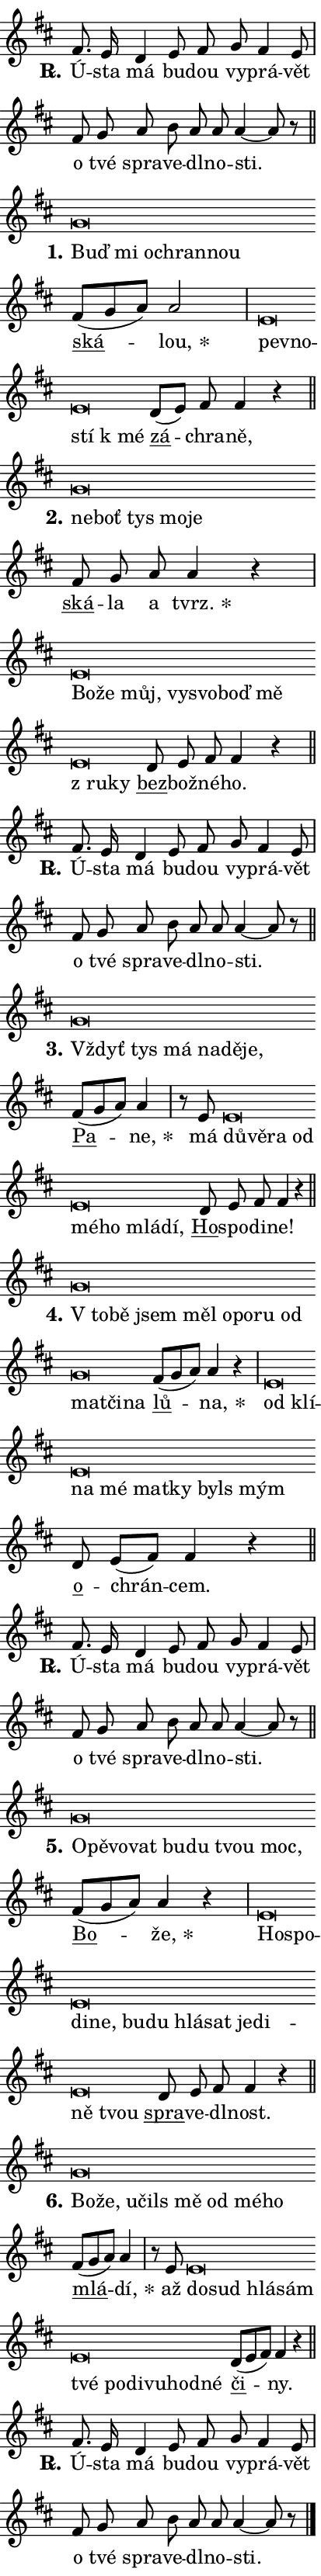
\version "2.24.0"
\header { tagline = "" }
\paper {
  indent = 0\cm
  top-margin = 0\cm
  right-margin = 0.13\cm % to fit lyric hyphens
  bottom-margin = 0\cm
  left-margin = 0\cm
  paper-width = 7\cm
  page-breaking = #ly:one-page-breaking
  system-system-spacing.basic-distance = #11
  score-system-spacing.basic-distance = #11
  ragged-last = ##f
}


%% Author: Thomas Morley
%% https://lists.gnu.org/archive/html/lilypond-user/2020-05/msg00002.html
#(define (line-position grob)
"Returns position of @var[grob} in current system:
   @code{'start}, if at first time-step
   @code{'end}, if at last time-step
   @code{'middle} otherwise
"
  (let* ((col (ly:item-get-column grob))
         (ln (ly:grob-object col 'left-neighbor))
         (rn (ly:grob-object col 'right-neighbor))
         (col-to-check-left (if (ly:grob? ln) ln col))
         (col-to-check-right (if (ly:grob? rn) rn col))
         (break-dir-left
           (and
             (ly:grob-property col-to-check-left 'non-musical #f)
             (ly:item-break-dir col-to-check-left)))
         (break-dir-right
           (and
             (ly:grob-property col-to-check-right 'non-musical #f)
             (ly:item-break-dir col-to-check-right))))
        (cond ((eqv? 1 break-dir-left) 'start)
              ((eqv? -1 break-dir-right) 'end)
              (else 'middle))))

#(define (tranparent-at-line-position vctor)
  (lambda (grob)
  "Relying on @code{line-position} select the relevant enry from @var{vctor}.
Used to determine transparency,"
    (case (line-position grob)
      ((end) (not (vector-ref vctor 0)))
      ((middle) (not (vector-ref vctor 1)))
      ((start) (not (vector-ref vctor 2))))))

noteHeadBreakVisibility =
#(define-music-function (break-visibility)(vector?)
"Makes @code{NoteHead}s transparent relying on @var{break-visibility}"
#{
  \override NoteHead.transparent =
    #(tranparent-at-line-position break-visibility)
#})

#(define delete-ledgers-for-transparent-note-heads
  (lambda (grob)
    "Reads whether a @code{NoteHead} is transparent.
If so this @code{NoteHead} is removed from @code{'note-heads} from
@var{grob}, which is supposed to be @code{LedgerLineSpanner}.
As a result ledgers are not printed for this @code{NoteHead}"
    (let* ((nhds-array (ly:grob-object grob 'note-heads))
           (nhds-list
             (if (ly:grob-array? nhds-array)
                 (ly:grob-array->list nhds-array)
                 '()))
           ;; Relies on the transparent-property being done before
           ;; Staff.LedgerLineSpanner.after-line-breaking is executed.
           ;; This is fragile ...
           (to-keep
             (remove
               (lambda (nhd)
                 (ly:grob-property nhd 'transparent #f))
               nhds-list)))
      ;; TODO find a better method to iterate over grob-arrays, similiar
      ;; to filter/remove etc for lists
      ;; For now rebuilt from scratch
      (set! (ly:grob-object grob 'note-heads)  '())
      (for-each
        (lambda (nhd)
          (ly:pointer-group-interface::add-grob grob 'note-heads nhd))
        to-keep))))

squashNotes = {
  \override NoteHead.X-extent = #'(-0.2 . 0.2)
  \override NoteHead.Y-extent = #'(-0.75 . 0)
  \override NoteHead.stencil =
    #(lambda (grob)
       (let ((pos (ly:grob-property grob 'staff-position)))
         (begin
           (if (< pos -7) (display "ERROR: Lower brevis then expected\n") (display ""))
           (if (<= pos -6) ly:text-interface::print ly:note-head::print))))
}
unSquashNotes = {
  \revert NoteHead.X-extent
  \revert NoteHead.Y-extent
  \revert NoteHead.stencil
}

hideNotes = \noteHeadBreakVisibility #begin-of-line-visible
unHideNotes = \noteHeadBreakVisibility #all-visible

% work-around for resetting accidentals
% https://lilypond.org/doc/v2.23/Documentation/notation/displaying-rhythms#unmetered-music
cadenzaMeasure = {
  \cadenzaOff
  \partial 1024 s1024
  \cadenzaOn
}

#(define-markup-command (accent layout props text) (markup?)
  "Underline accented syllable"
  (interpret-markup layout props
    #{\markup \override #'(offset . 4.3) \underline { #text }#}))

responsum = \markup \concat {
  "R" \hspace #-1.05 \path #0.1 #'((moveto 0 0.07) (lineto 0.9 0.8)) \hspace #0.05 "."
}

spaceSize = #0.6828661417322834 % exact space size for TeX Gyre Schola

\layout {
  \context {
    \Staff
    \remove "Time_signature_engraver"
    \override LedgerLineSpanner.after-line-breaking = #delete-ledgers-for-transparent-note-heads
  }
  \context {
    \Lyrics {
      \override LyricSpace.minimum-distance = \spaceSize
      \override LyricText.font-name = #"TeX Gyre Schola"
      \override LyricText.font-size = 1
      \override StanzaNumber.font-name = #"TeX Gyre Schola Bold"
      \override StanzaNumber.font-size = 1
    }
  }
  \context {
    \Score 
    \override NoteHead.text =
      #(lambda (grob) 
        (let ((pos (ly:grob-property grob 'staff-position)))
          #{\markup {
            \combine
              \halign #-0.55 \raise #(if (= pos -6) 0 0.5) \override #'(thickness . 2) \draw-line #'(3.2 . 0)
              \musicglyph "noteheads.sM1"
          }#}))
  }
}

% magnetic-lyrics.ily
%
%   written by
%     Jean Abou Samra <jean@abou-samra.fr>
%     Werner Lemberg <wl@gnu.org>
%
%   adapted by
%     Jiri Hon <jiri.hon@gmail.com>
%
% Version 2022-Apr-15

% https://www.mail-archive.com/lilypond-user@gnu.org/msg149350.html

#(define (Left_hyphen_pointer_engraver context)
   "Collect syllable-hyphen-syllable occurrences in lyrics and store
them in properties.  This engraver only looks to the left.  For
example, if the lyrics input is @code{foo -- bar}, it does the
following.

@itemize @bullet
@item
Set the @code{text} property of the @code{LyricHyphen} grob between
@q{foo} and @q{bar} to @code{foo}.

@item
Set the @code{left-hyphen} property of the @code{LyricText} grob with
text @q{foo} to the @code{LyricHyphen} grob between @q{foo} and
@q{bar}.
@end itemize

Use this auxiliary engraver in combination with the
@code{lyric-@/text::@/apply-@/magnetic-@/offset!} hook."
   (let ((hyphen #f)
         (text #f))
     (make-engraver
      (acknowledgers
       ((lyric-syllable-interface engraver grob source-engraver)
        (set! text grob)))
      (end-acknowledgers
       ((lyric-hyphen-interface engraver grob source-engraver)
        ;(when (not (grob::has-interface grob 'lyric-space-interface))
          (set! hyphen grob)));)
      ((stop-translation-timestep engraver)
       (when (and text hyphen)
         (ly:grob-set-object! text 'left-hyphen hyphen))
       (set! text #f)
       (set! hyphen #f)))))

#(define (lyric-text::apply-magnetic-offset! grob)
   "If the space between two syllables is less than the value in
property @code{LyricText@/.details@/.squash-threshold}, move the right
syllable to the left so that it gets concatenated with the left
syllable.

Use this function as a hook for
@code{LyricText@/.after-@/line-@/breaking} if the
@code{Left_@/hyphen_@/pointer_@/engraver} is active."
   (let ((hyphen (ly:grob-object grob 'left-hyphen #f)))
     (when hyphen
       (let ((left-text (ly:spanner-bound hyphen LEFT)))
         (when (grob::has-interface left-text 'lyric-syllable-interface)
           (let* ((common (ly:grob-common-refpoint grob left-text X))
                  (this-x-ext (ly:grob-extent grob common X))
                  (left-x-ext
                   (begin
                     ;; Trigger magnetism for left-text.
                     (ly:grob-property left-text 'after-line-breaking)
                     (ly:grob-extent left-text common X)))
                  ;; `delta` is the gap width between two syllables.
                  (delta (- (interval-start this-x-ext)
                            (interval-end left-x-ext)))
                  (details (ly:grob-property grob 'details))
                  (threshold (assoc-get 'squash-threshold details 0.2)))
             (when (< delta threshold)
               (let* (;; We have to manipulate the input text so that
                      ;; ligatures crossing syllable boundaries are not
                      ;; disabled.  For languages based on the Latin
                      ;; script this is essentially a beautification.
                      ;; However, for non-Western scripts it can be a
                      ;; necessity.
                      (lt (ly:grob-property left-text 'text))
                      (rt (ly:grob-property grob 'text))
                      (is-space (grob::has-interface hyphen 'lyric-space-interface))
                      (space (if is-space " " ""))
                      (extra-delta (if is-space spaceSize 0))
                      ;; Append new syllable.
                      (ltrt-space (if (and (string? lt) (string? rt))
                                (string-append lt space rt)
                                (make-concat-markup (list lt space rt))))
                      ;; Right-align `ltrt` to the right side.
                      (ltrt-space-markup (grob-interpret-markup
                               grob
                               (make-translate-markup
                                (cons (interval-length this-x-ext) 0)
                                (make-right-align-markup ltrt-space)))))
                 (begin
                   ;; Don't print `left-text`.
                   (ly:grob-set-property! left-text 'stencil #f)
                   ;; Set text and stencil (which holds all collected
                   ;; syllables so far) and shift it to the left.
                   (ly:grob-set-property! grob 'text ltrt-space)
                   (ly:grob-set-property! grob 'stencil ltrt-space-markup)
                   (ly:grob-translate-axis! grob (- (- delta extra-delta)) X))))))))))


#(define (lyric-hyphen::displace-bounds-first grob)
   ;; Make very sure this callback isn't triggered too early.
   (let ((left (ly:spanner-bound grob LEFT))
         (right (ly:spanner-bound grob RIGHT)))
     (ly:grob-property left 'after-line-breaking)
     (ly:grob-property right 'after-line-breaking)
     (ly:lyric-hyphen::print grob)))

squashThreshold = #0.4

\layout {
  \context {
    \Lyrics
    \consists #Left_hyphen_pointer_engraver
    \override LyricText.after-line-breaking =
      #lyric-text::apply-magnetic-offset!
    \override LyricHyphen.stencil = #lyric-hyphen::displace-bounds-first
    \override LyricText.details.squash-threshold = \squashThreshold
    \override LyricHyphen.minimum-distance = 0
    \override LyricHyphen.minimum-length = \squashThreshold
  }
}

squashText = \override LyricText.details.squash-threshold = 9999
unSquashText = \override LyricText.details.squash-threshold = \squashThreshold

leftText = \override LyricText.self-alignment-X = #LEFT
unLeftText = \revert LyricText.self-alignment-X

starOffset = #(lambda (grob) 
                (let ((x_offset (ly:self-alignment-interface::aligned-on-x-parent grob)))
                  (if (= x_offset 0) 0 (+ x_offset 1.2))))

star = #(define-music-function (syllable)(string?)
"Append star separator at the end of a syllable"
#{
  \once \override LyricText.X-offset = #starOffset
  \lyricmode { \markup {
    #syllable
    \override #'((font-name . "TeX Gyre Schola Bold")) \hspace #0.2 \lower #0.65 \larger "*"
  } }
#})

starAccent = #(define-music-function (syllable)(string?)
"Append star separator at the end of a syllable and make accent"
#{
  \once \override LyricText.X-offset = #starOffset
  \lyricmode { \markup {
    \accent #syllable
    \override #'((font-name . "TeX Gyre Schola Bold")) \hspace #0.2 \lower #0.65 \larger "*"
  } }
#})

breath = #(define-music-function (syllable)(string?)
"Append breathing indicator at the end of a syllable"
#{
  \lyricmode { \markup { #syllable "+" } }
#})

optionalBreath = #(define-music-function (syllable)(string?)
"Append optional breathing indicator at the end of a syllable"
#{
  \lyricmode { \markup { #syllable "(+)" } }
#})


\score {
    <<
        \new Voice = "melody" { \cadenzaOn \key d \major \relative { fis'8. e16 d4 \bar "" e8 fis \bar "" g fis4 e8 \cadenzaMeasure \bar "|" fis g \bar "" a b \bar "" a a a4~ a8 r \cadenzaMeasure \bar "||" \break } }
        \new Lyrics \lyricsto "melody" { \lyricmode { \set stanza = \responsum
Ú -- sta má bu -- dou vy -- prá -- vět o tvé spra -- ve -- dl -- no -- sti. } }
    >>
    \layout {}
}

\score {
    <<
        \new Voice = "melody" { \cadenzaOn \key d \major \relative { \squashNotes g'\breve*1/16 \hideNotes \breve*1/16 \bar "" \breve*1/16 \bar "" \breve*1/16 \breve*1/16 \bar "" \unHideNotes \unSquashNotes \bar "" fis8[( g a)] a2 \cadenzaMeasure \bar "|" \squashNotes e\breve*1/16 \hideNotes \breve*1/16 \bar "" \breve*1/16 \breve*1/16 \bar "" \unHideNotes \unSquashNotes \bar "" d8[( e)] fis fis4 r \cadenzaMeasure \bar "||" \break } }
        \new Lyrics \lyricsto "melody" { \lyricmode { \set stanza = "1."
\leftText Buď \squashText mi o -- chran -- nou \unLeftText \unSquashText \markup \accent ská -- \star lou, \leftText pev -- \squashText no -- stí "k mé" \unLeftText \unSquashText \markup \accent zá -- chra -- ně, } }
    >>
    \layout {}
}

\score {
    <<
        \new Voice = "melody" { \cadenzaOn \key d \major \relative { \squashNotes g'\breve*1/16 \hideNotes \breve*1/16 \bar "" \breve*1/16 \bar "" \breve*1/16 \breve*1/16 \bar "" \unHideNotes \unSquashNotes \bar "" fis8 g a a4 r \cadenzaMeasure \bar "|" \squashNotes e\breve*1/16 \hideNotes \breve*1/16 \bar "" \breve*1/16 \bar "" \breve*1/16 \bar "" \breve*1/16 \bar "" \breve*1/16 \bar "" \breve*1/16 \bar "" \breve*1/16 \breve*1/16 \bar "" \unHideNotes \unSquashNotes \bar "" d8 e fis fis4 r \cadenzaMeasure \bar "||" \break } }
        \new Lyrics \lyricsto "melody" { \lyricmode { \set stanza = "2."
\leftText ne -- \squashText boť tys mo -- je \unLeftText \unSquashText \markup \accent ská -- la a \star tvrz. \leftText Bo -- \squashText že můj, vy -- svo -- boď mě "z ru" -- ky \unLeftText \unSquashText \markup \accent bez -- bož -- né -- ho. } }
    >>
    \layout {}
}

\score {
    <<
        \new Voice = "melody" { \cadenzaOn \key d \major \relative { fis'8. e16 d4 \bar "" e8 fis \bar "" g fis4 e8 \cadenzaMeasure \bar "|" fis g \bar "" a b \bar "" a a a4~ a8 r \cadenzaMeasure \bar "||" \break } }
        \new Lyrics \lyricsto "melody" { \lyricmode { \set stanza = \responsum
Ú -- sta má bu -- dou vy -- prá -- vět o tvé spra -- ve -- dl -- no -- sti. } }
    >>
    \layout {}
}

\score {
    <<
        \new Voice = "melody" { \cadenzaOn \key d \major \relative { \squashNotes g'\breve*1/16 \hideNotes \breve*1/16 \bar "" \breve*1/16 \bar "" \breve*1/16 \bar "" \breve*1/16 \breve*1/16 \bar "" \unHideNotes \unSquashNotes \bar "" fis8[( g a)] a4 \cadenzaMeasure \bar "|" r8 e \squashNotes e\breve*1/16 \hideNotes \breve*1/16 \bar "" \breve*1/16 \bar "" \breve*1/16 \bar "" \breve*1/16 \bar "" \breve*1/16 \bar "" \breve*1/16 \breve*1/16 \bar "" \unHideNotes \unSquashNotes \bar "" d8 e fis fis4 r \cadenzaMeasure \bar "||" \break } }
        \new Lyrics \lyricsto "melody" { \lyricmode { \set stanza = "3."
\leftText Vždyť \squashText tys má na -- dě -- je, \unLeftText \unSquashText \markup \accent Pa -- \star ne, má \leftText dů -- \squashText vě -- ra od mé -- ho mlá -- dí, \unLeftText \unSquashText \markup \accent Ho -- spo -- di -- ne! } }
    >>
    \layout {}
}

\score {
    <<
        \new Voice = "melody" { \cadenzaOn \key d \major \relative { \squashNotes g'\breve*1/16 \hideNotes \breve*1/16 \bar "" \breve*1/16 \bar "" \breve*1/16 \bar "" \breve*1/16 \bar "" \breve*1/16 \bar "" \breve*1/16 \bar "" \breve*1/16 \bar "" \breve*1/16 \bar "" \breve*1/16 \breve*1/16 \bar "" \unHideNotes \unSquashNotes \bar "" fis8[( g a)] a4 r \cadenzaMeasure \bar "|" \squashNotes e\breve*1/16 \hideNotes \breve*1/16 \bar "" \breve*1/16 \bar "" \breve*1/16 \bar "" \breve*1/16 \bar "" \breve*1/16 \bar "" \breve*1/16 \breve*1/16 \bar "" \unHideNotes \unSquashNotes \bar "" d8 e[( fis)] fis4 r \cadenzaMeasure \bar "||" \break } }
        \new Lyrics \lyricsto "melody" { \lyricmode { \set stanza = "4."
\leftText "V to" -- \squashText bě jsem měl o -- po -- ru od mat -- či -- na \unLeftText \unSquashText \markup \accent lů -- \star na, \leftText od \squashText klí -- na mé mat -- ky byls mým \unLeftText \unSquashText \markup \accent o -- chrán -- cem. } }
    >>
    \layout {}
}

\score {
    <<
        \new Voice = "melody" { \cadenzaOn \key d \major \relative { fis'8. e16 d4 \bar "" e8 fis \bar "" g fis4 e8 \cadenzaMeasure \bar "|" fis g \bar "" a b \bar "" a a a4~ a8 r \cadenzaMeasure \bar "||" \break } }
        \new Lyrics \lyricsto "melody" { \lyricmode { \set stanza = \responsum
Ú -- sta má bu -- dou vy -- prá -- vět o tvé spra -- ve -- dl -- no -- sti. } }
    >>
    \layout {}
}

\score {
    <<
        \new Voice = "melody" { \cadenzaOn \key d \major \relative { \squashNotes g'\breve*1/16 \hideNotes \breve*1/16 \bar "" \breve*1/16 \bar "" \breve*1/16 \bar "" \breve*1/16 \bar "" \breve*1/16 \bar "" \breve*1/16 \breve*1/16 \bar "" \unHideNotes \unSquashNotes \bar "" fis8[( g a)] a4 r \cadenzaMeasure \bar "|" \squashNotes e\breve*1/16 \hideNotes \breve*1/16 \bar "" \breve*1/16 \bar "" \breve*1/16 \bar "" \breve*1/16 \bar "" \breve*1/16 \bar "" \breve*1/16 \bar "" \breve*1/16 \bar "" \breve*1/16 \bar "" \breve*1/16 \bar "" \breve*1/16 \breve*1/16 \bar "" \unHideNotes \unSquashNotes \bar "" d8 e fis fis4 r \cadenzaMeasure \bar "||" \break } }
        \new Lyrics \lyricsto "melody" { \lyricmode { \set stanza = "5."
\leftText O -- \squashText pě -- vo -- vat bu -- du tvou moc, \unLeftText \unSquashText \markup \accent Bo -- \star že, \leftText Ho -- \squashText spo -- di -- ne, bu -- du hlá -- sat je -- di -- ně tvou \unLeftText \unSquashText \markup \accent spra -- ve -- dl -- nost. } }
    >>
    \layout {}
}

\score {
    <<
        \new Voice = "melody" { \cadenzaOn \key d \major \relative { \squashNotes g'\breve*1/16 \hideNotes \breve*1/16 \bar "" \breve*1/16 \bar "" \breve*1/16 \bar "" \breve*1/16 \bar "" \breve*1/16 \bar "" \breve*1/16 \breve*1/16 \bar "" \unHideNotes \unSquashNotes \bar "" fis8[( g a)] a4 \cadenzaMeasure \bar "|" r8 e \squashNotes e\breve*1/16 \hideNotes \breve*1/16 \bar "" \breve*1/16 \bar "" \breve*1/16 \bar "" \breve*1/16 \bar "" \breve*1/16 \bar "" \breve*1/16 \bar "" \breve*1/16 \bar "" \breve*1/16 \breve*1/16 \bar "" \unHideNotes \unSquashNotes \bar "" d8[( e fis)] fis4 r \cadenzaMeasure \bar "||" \break } }
        \new Lyrics \lyricsto "melody" { \lyricmode { \set stanza = "6."
\leftText Bo -- \squashText že, u -- čils mě od mé -- ho \unLeftText \unSquashText \markup \accent mlá -- \star dí, až \leftText do -- \squashText sud hlá -- sám tvé po -- di -- vu -- hod -- né \unLeftText \unSquashText \markup \accent či -- ny. } }
    >>
    \layout {}
}

\score {
    <<
        \new Voice = "melody" { \cadenzaOn \key d \major \relative { fis'8. e16 d4 \bar "" e8 fis \bar "" g fis4 e8 \cadenzaMeasure \bar "|" fis g \bar "" a b \bar "" a a a4~ a8 r \cadenzaMeasure \bar "||" \break } \bar "|." }
        \new Lyrics \lyricsto "melody" { \lyricmode { \set stanza = \responsum
Ú -- sta má bu -- dou vy -- prá -- vět o tvé spra -- ve -- dl -- no -- sti. } }
    >>
    \layout {}
}
